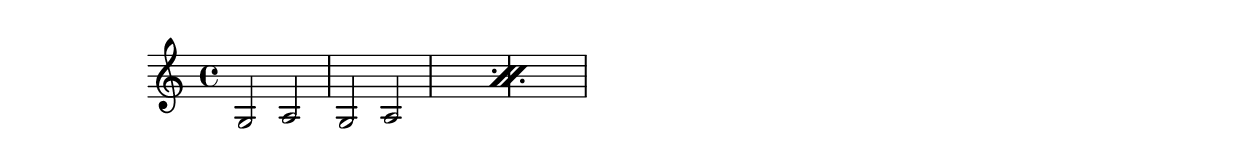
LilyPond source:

\version "2.3.22"


\header {
texidoc = "Percent repeats are not skipped, even when @code{skipBars} is set."
}

    \layout { raggedright= ##t }

\score {
     \context Staff <<
	\set Score.skipBars = ##t
	 {
	\repeat "percent" 2 { g2 a g a }
	}
     >>
}

